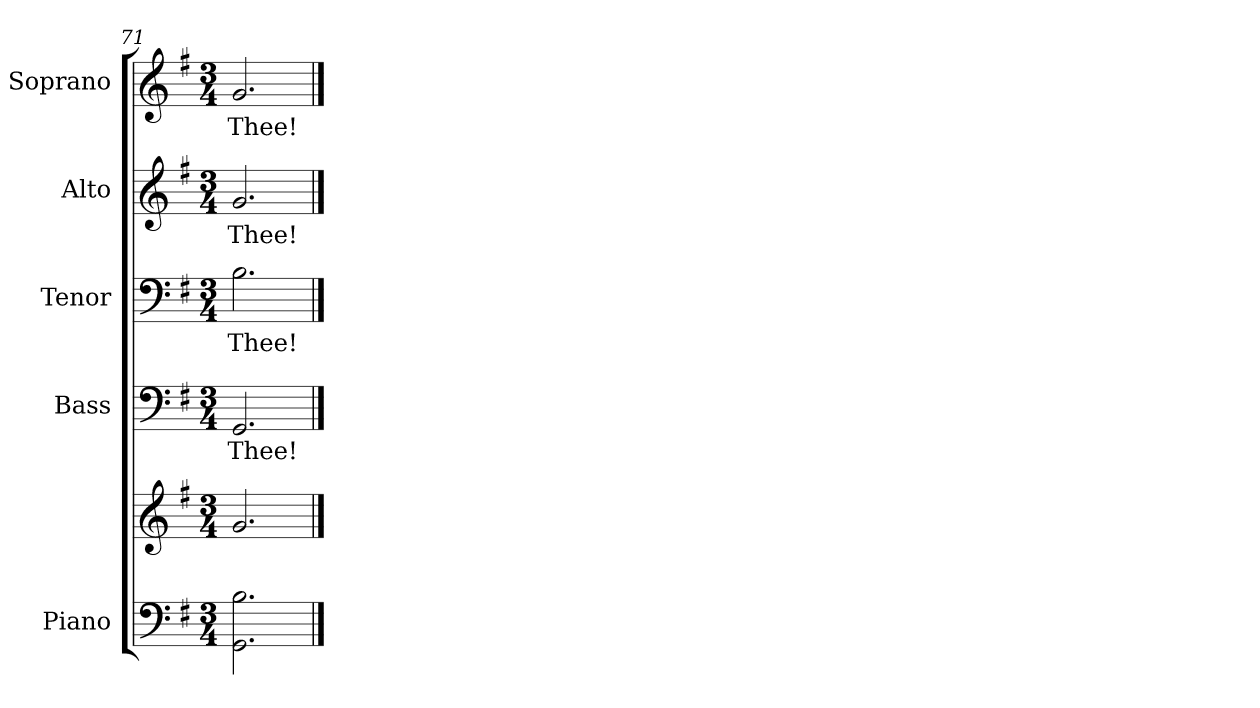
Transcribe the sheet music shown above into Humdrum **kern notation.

**kern	**kern	**kern	**text	**kern	**text	**kern	**text	**kern	**text
*part5	*part5	*part4	*part4	*part3	*part3	*part2	*part2	*part1	*part1
*staff6	*staff5	*staff4	*staff4	*staff3	*staff3	*staff2	*staff2	*staff1	*staff1
*I"Piano	*	*I"Bass	*	*I"Tenor	*	*I"Alto	*	*I"Soprano	*
*I'Pno.	*	*I'B.	*	*I'T.	*	*I'A.	*	*I'S.	*
*clefF4	*clefG2	*clefF4	*	*clefF4	*	*clefG2	*	*clefG2	*
*k[f#]	*k[f#]	*k[f#]	*	*k[f#]	*	*k[f#]	*	*k[f#]	*
*G:	*G:	*G:	*	*G:	*	*G:	*	*G:	*
*M3/4	*M3/4	*M3/4	*	*M3/4	*	*M3/4	*	*M3/4	*
=71	=71	=71	=71	=71	=71	=71	=71	=71	=71
!	!	!	!LO:LY:b:color=#000000	!	!	!	!	!	!
!	!	!	!	!	!LO:LY:b:color=#000000	!	!	!	!
!	!	!	!	!	!	!	!LO:LY:b:color=#000000	!	!
!	!	!	!	!	!	!	!	!	!LO:LY:b:color=#000000
2.GGi\ 2.Bi	2.gi/	2.GGi/	Thee!	2.Bi\	Thee!	2.gi/	Thee!	2.gi/	Thee!
==	==	==	==	==	==	==	==	==	==
*-	*-	*-	*-	*-	*-	*-	*-	*-	*-
